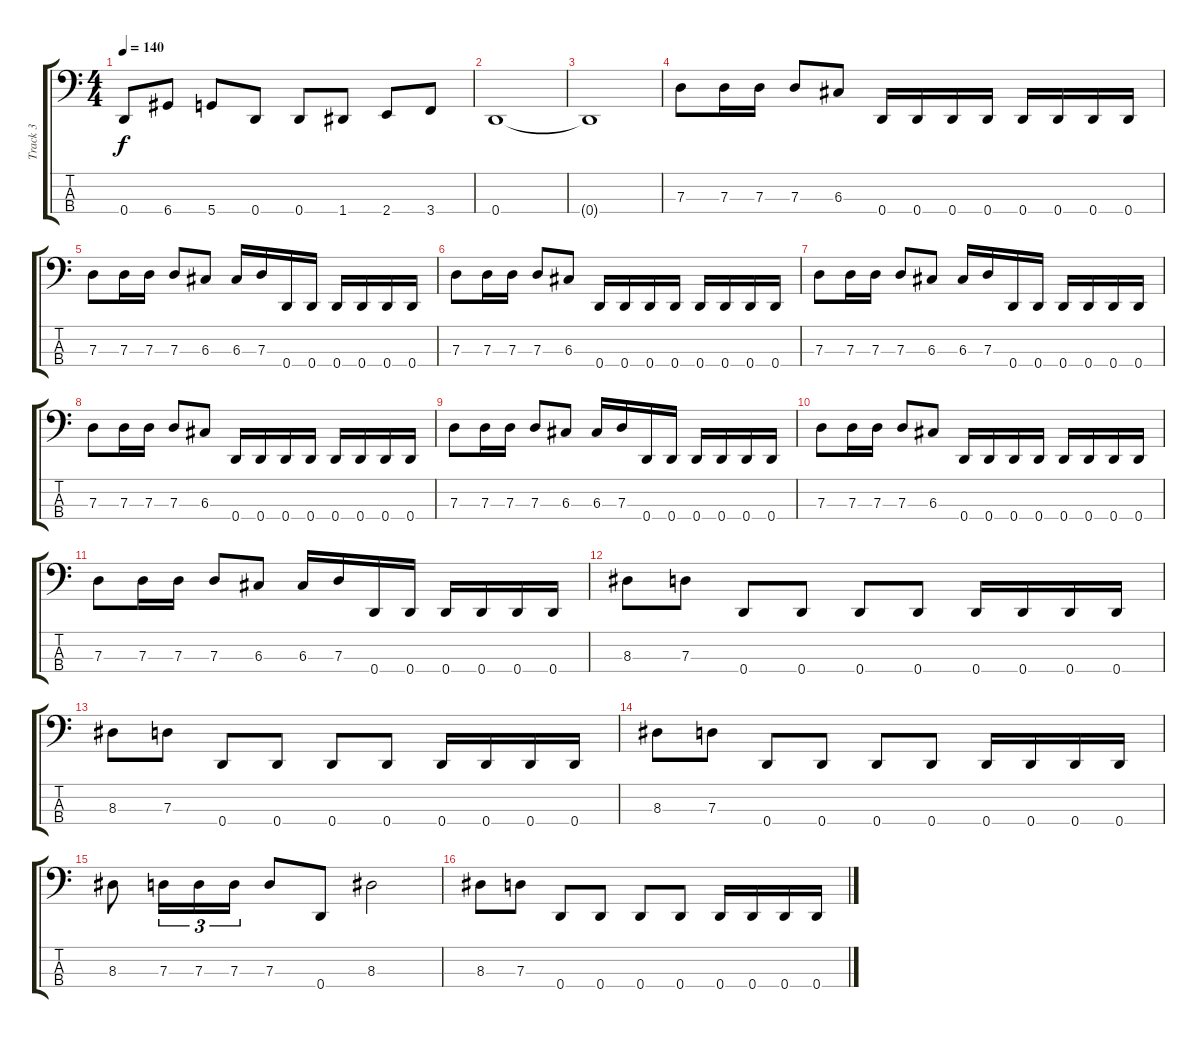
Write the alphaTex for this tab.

\track ("Track 3" "Track 3") {instrument electricbasspick}
\staff {score tabs}
\tuning (F2 C2 G1 D1) {hide}
\ts (4 4)
\tempo 140
\clef f4
\ks c
0.4.8{dy f} 6.4.8 5.4.8 0.4.8 0.4.8 1.4.8 2.4.8 3.4.8 |
0.4.1 |
0.4{t}.1 |
7.3.8 7.3.16 7.3.16 7.3.8 6.3.8 0.4.16 0.4.16 0.4.16 0.4.16 0.4.16 0.4.16 0.4.16 0.4.16 |
7.3.8 7.3.16 7.3.16 7.3.8 6.3.8 6.3.16 7.3.16 0.4.16 0.4.16 0.4.16 0.4.16 0.4.16 0.4.16 |
7.3.8 7.3.16 7.3.16 7.3.8 6.3.8 0.4.16 0.4.16 0.4.16 0.4.16 0.4.16 0.4.16 0.4.16 0.4.16 |
7.3.8 7.3.16 7.3.16 7.3.8 6.3.8 6.3.16 7.3.16 0.4.16 0.4.16 0.4.16 0.4.16 0.4.16 0.4.16 |
7.3.8 7.3.16 7.3.16 7.3.8 6.3.8 0.4.16 0.4.16 0.4.16 0.4.16 0.4.16 0.4.16 0.4.16 0.4.16 |
7.3.8 7.3.16 7.3.16 7.3.8 6.3.8 6.3.16 7.3.16 0.4.16 0.4.16 0.4.16 0.4.16 0.4.16 0.4.16 |
7.3.8 7.3.16 7.3.16 7.3.8 6.3.8 0.4.16 0.4.16 0.4.16 0.4.16 0.4.16 0.4.16 0.4.16 0.4.16 |
7.3.8 7.3.16 7.3.16 7.3.8 6.3.8 6.3.16 7.3.16 0.4.16 0.4.16 0.4.16 0.4.16 0.4.16 0.4.16 |
8.3.8 7.3.8 0.4.8 0.4.8 0.4.8 0.4.8 0.4.16 0.4.16 0.4.16 0.4.16 |
8.3.8 7.3.8 0.4.8 0.4.8 0.4.8 0.4.8 0.4.16 0.4.16 0.4.16 0.4.16 |
8.3.8 7.3.8 0.4.8 0.4.8 0.4.8 0.4.8 0.4.16 0.4.16 0.4.16 0.4.16 |
8.3.8 7.3.16{tu (3 2)} 7.3.16{tu (3 2)} 7.3.16{tu (3 2)} 7.3.8 0.4.8 8.3.2 |
8.3.8 7.3.8 0.4.8 0.4.8 0.4.8 0.4.8 0.4.16 0.4.16 0.4.16 0.4.16
